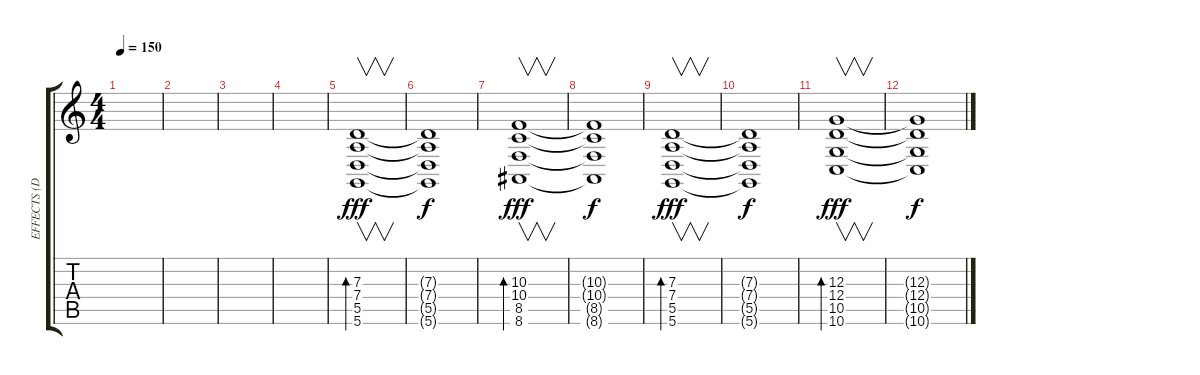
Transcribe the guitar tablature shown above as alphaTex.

\track ("EFFECTS (DON'T PAY ATTENTION)" "EFFECTS (D") {instrument fx4atmosphere}
\staff {score tabs}
\tuning (E4 B3 G3 D3 A2 D2) {hide}
\ts (4 4)
\tempo 150
\clef g2
\ks c
|
|
|
|
(7.3 7.4 5.5 5.6).1{v bd 60 dy fff} |
(7.3{t} 7.4{t} 5.5{t} 5.6{t}).1{dy f} |
(10.3 10.4 8.5 8.6).1{v bd 60 dy fff} |
(10.3{t} 10.4{t} 8.5{t} 8.6{t}).1{dy f} |
(7.3 7.4 5.5 5.6).1{v bd 60 dy fff} |
(7.3{t} 7.4{t} 5.5{t} 5.6{t}).1{dy f} |
(12.3 12.4 10.5 10.6).1{v bd 60 dy fff} |
(12.3{t} 12.4{t} 10.5{t} 10.6{t}).1{dy f}
